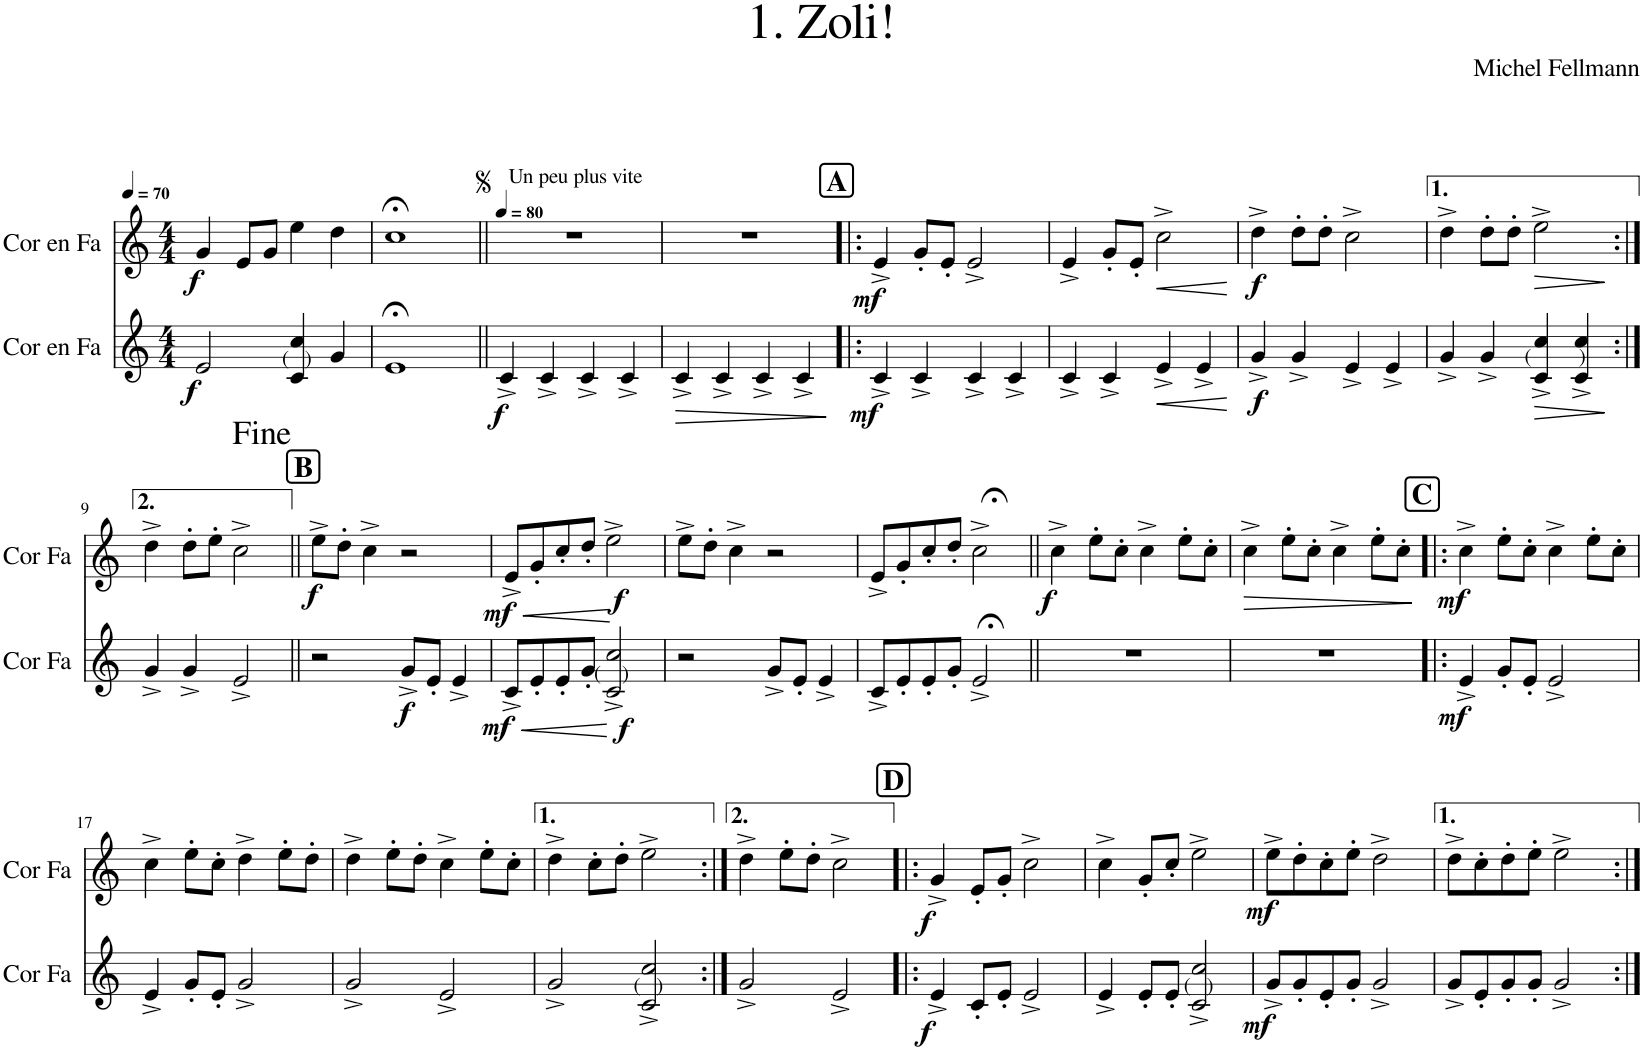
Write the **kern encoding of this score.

**kern	**dynam	**kern	**dynam
*part2	*part2	*part1	*part1
*staff2	*staff2	*staff1	*staff1
*I"Cor en Fa	*	*I"Cor en Fa	*
*I'Cor Fa	*	*I'Cor Fa	*
*clefG2	*	*clefG2	*
*Trd4c7	*	*Trd4c7	*
*k[]	*	*k[]	*
*M4/4	*	*M4/4	*
*MM70	*	*MM70	*
=1	=1	=1	=1
!	!LO:DY:b	!	!LO:DY:b
2e/	f	4g/	f
.	.	8e/L	.
.	.	8g/J	.
!LO:TX:a:t=(   )	!	!	!
4c/ 4cc/	.	4ee\	.
4g/	.	4dd\	.
=2	=2	=2	=2
1e;<	.	1cc;<	.
=3||	=3||	=3||	=3||
*	*	*MM80	*
!	!	!LO:TX:a:t=Un peu plus vite	!
!	!LO:DY:b	!	!
4c^/	f	1r	.
4c^/	.	.	.
4c^/	.	.	.
4c^/	.	.	.
=4	=4	=4	=4
!	!LO:HP:b	!	!
4c^/	>	1r	.
4c^/	.	.	.
4c^/	.	.	.
4c^/	.	.	.
.	]	.	.
!!LO:REH:place=s1:a:B:cj:fs=14:t=A
=5!|:	=5!|:	=5!|:	=5!|:
!	!LO:DY:b	!	!LO:DY:b
4c^/	mf	4e^/	mf
4c^/	.	8g'/L	.
.	.	8e'/J	.
4c^/	.	2e^/	.
4c^/	.	.	.
=6	=6	=6	=6
4c^/	.	4e^/	.
4c^/	.	8g'/L	.
.	.	8e'/J	.
!	!LO:HP:b	!	!LO:HP:b
4e^/	<	2cc^\	<
4e^/	.	.	.
.	[	.	[
=7	=7	=7	=7
!	!LO:DY:b	!	!LO:DY:b
4g^/	f	4dd^\	f
4g^/	.	8dd'\L	.
.	.	8dd'\J	.
4e^/	.	2cc^\	.
4e^/	.	.	.
=8	=8	=8	=8
4g^/	.	4dd^\	.
4g^/	.	8dd'\L	.
.	.	8dd'\J	.
!LO:TX:a:t=(         )	!	!	!
!	!LO:HP:b	!	!LO:HP:b
4c/^ 4cc/^	>	2ee^\	>
4c/^ 4cc/^	.	.	.
.	]	.	]
!!LO:LB:g=z
=9:|!	=9:|!	=9:|!	=9:|!
4g^/	.	4dd^\	.
4g^/	.	8dd'\L	.
.	.	8ee'\J	.
2e^/	.	2cc^\	.
!!LO:REH:place=s1:a:B:cj:fs=14:t=B
=10||	=10||	=10||	=10||
!	!	!	!LO:DY:b
2r	.	8ee^\L	f
.	.	8dd'\J	.
.	.	4cc^\	.
!	!LO:DY:b	!	!
8g^/L	f	2r	.
8e'/J	.	.	.
4e^/	.	.	.
=11	=11	=11	=11
!	!LO:HP:b	!	!LO:HP:b
!	!LO:DY:n=1:b	!	!LO:DY:n=1:b
8c^/L	< mf	8e^/L	< mf
8e'/	.	8g'/	.
8e'/	.	8cc'/	.
8g'/J	.	8dd'/J	.
!LO:TX:a:t=(    )	!	!	!
!	!LO:DY:n=2:b	!	!LO:DY:n=2:b
2c/^ 2cc/^	f	2ee^\	f
.	[	.	[
=12	=12	=12	=12
2r	.	8ee^\L	.
.	.	8dd'\J	.
.	.	4cc^\	.
8g^/L	.	2r	.
8e'/J	.	.	.
4e^/	.	.	.
=13	=13	=13	=13
8c^/L	.	8e^/L	.
8e'/	.	8g'/	.
8e'/	.	8cc'/	.
8g'/J	.	8dd'/J	.
2e;<^/	.	2cc;<^\	.
=14||	=14||	=14||	=14||
!	!	!	!LO:DY:b
1r	.	4cc^\	f
.	.	8ee'\L	.
.	.	8cc'\J	.
.	.	4cc^\	.
.	.	8ee'\L	.
.	.	8cc'\J	.
=15	=15	=15	=15
!	!	!	!LO:HP:b
1r	.	4cc^\	>
.	.	8ee'\L	.
.	.	8cc'\J	.
.	.	4cc^\	.
.	.	8ee'\L	.
.	.	8cc'\J	.
.	.	.	]
!!LO:REH:place=s1:a:B:cj:fs=14:t=C
=16!|:	=16!|:	=16!|:	=16!|:
!	!LO:DY:b	!	!LO:DY:b
4e^/	mf	4cc^\	mf
8g'/L	.	8ee'\L	.
8e'/J	.	8cc'\J	.
2e^/	.	4cc^\	.
.	.	8ee'\L	.
.	.	8cc'\J	.
!!LO:LB:g=z
=17	=17	=17	=17
4e^/	.	4cc^\	.
8g'/L	.	8ee'\L	.
8e'/J	.	8cc'\J	.
2g^/	.	4dd^\	.
.	.	8ee'\L	.
.	.	8dd'\J	.
=18	=18	=18	=18
2g^/	.	4dd^\	.
.	.	8ee'\L	.
.	.	8dd'\J	.
2e^/	.	4cc^\	.
.	.	8ee'\L	.
.	.	8cc'\J	.
=19	=19	=19	=19
2g^/	.	4dd^\	.
.	.	8cc'\L	.
.	.	8dd'\J	.
!LO:TX:a:t=(   )	!	!	!
2c/^ 2cc/^	.	2ee^\	.
=20:|!	=20:|!	=20:|!	=20:|!
2g^/	.	4dd^\	.
.	.	8ee'\L	.
.	.	8dd'\J	.
2e^/	.	2cc^\	.
!!LO:REH:place=s1:a:B:cj:fs=14:t=D
=21!|:	=21!|:	=21!|:	=21!|:
!	!LO:DY:b	!	!LO:DY:b
4e^/	f	4g^/	f
8c'/L	.	8e'/L	.
8e'/J	.	8g'/J	.
2e^/	.	2cc^\	.
=22	=22	=22	=22
4e^/	.	4cc^\	.
8e'/L	.	8g'/L	.
8e'/J	.	8cc'/J	.
!LO:TX:a:t=(   )	!	!	!
2c/^ 2cc/^	.	2ee^\	.
=23	=23	=23	=23
!	!LO:DY:b	!	!LO:DY:b
8g^/L	mf	8ee^\L	mf
8g'/	.	8dd'\	.
8e'/	.	8cc'\	.
8g'/J	.	8ee'\J	.
2g^/	.	2dd^\	.
=24	=24	=24	=24
8g^/L	.	8dd^\L	.
8e'/	.	8cc'\	.
8g'/	.	8dd'\	.
8g'/J	.	8ee'\J	.
2g^/	.	2ee^\	.
=:|!	=:|!	=:|!	=:|!
*-	*-	*-	*-
